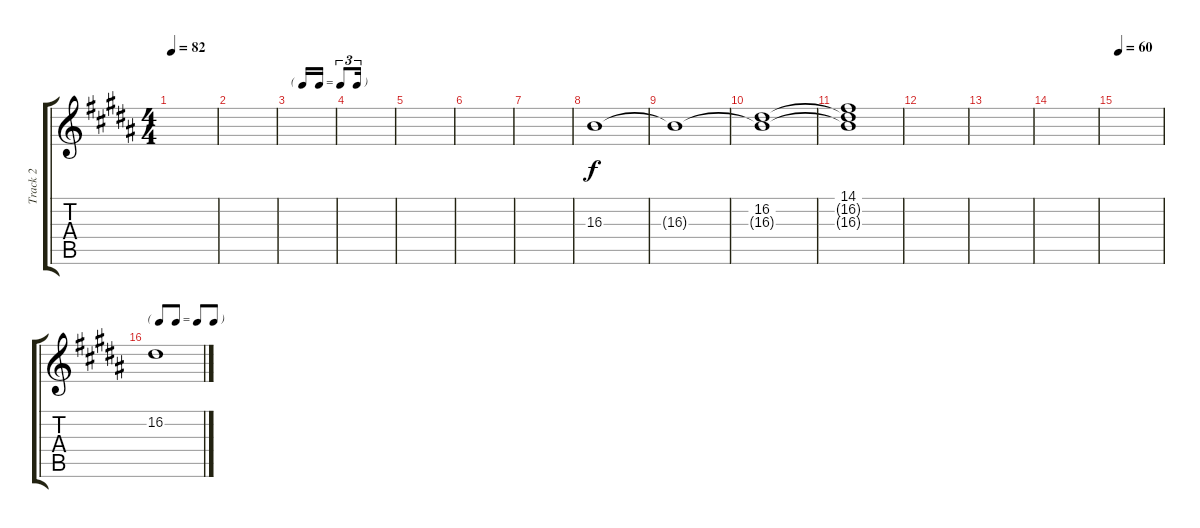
\track ("Track 2" "Track 2") {instrument trumpet}
\staff {score tabs}
\tuning (E4 B3 G3 D3 A2 E2) {hide}
\ts (4 4)
\tempo 82
\clef g2
\ks b
|
|
\tf triplet16th
|
|
|
|
|
16.3.1{volume 12} |
16.3{t}.1 |
(16.2 16.3{t}).1 |
(14.1 16.2{t} 16.3{t}).1 |
|
|
|
\tempo (60 0.03125)
|
\tf none
16.2.1{volume 10}
